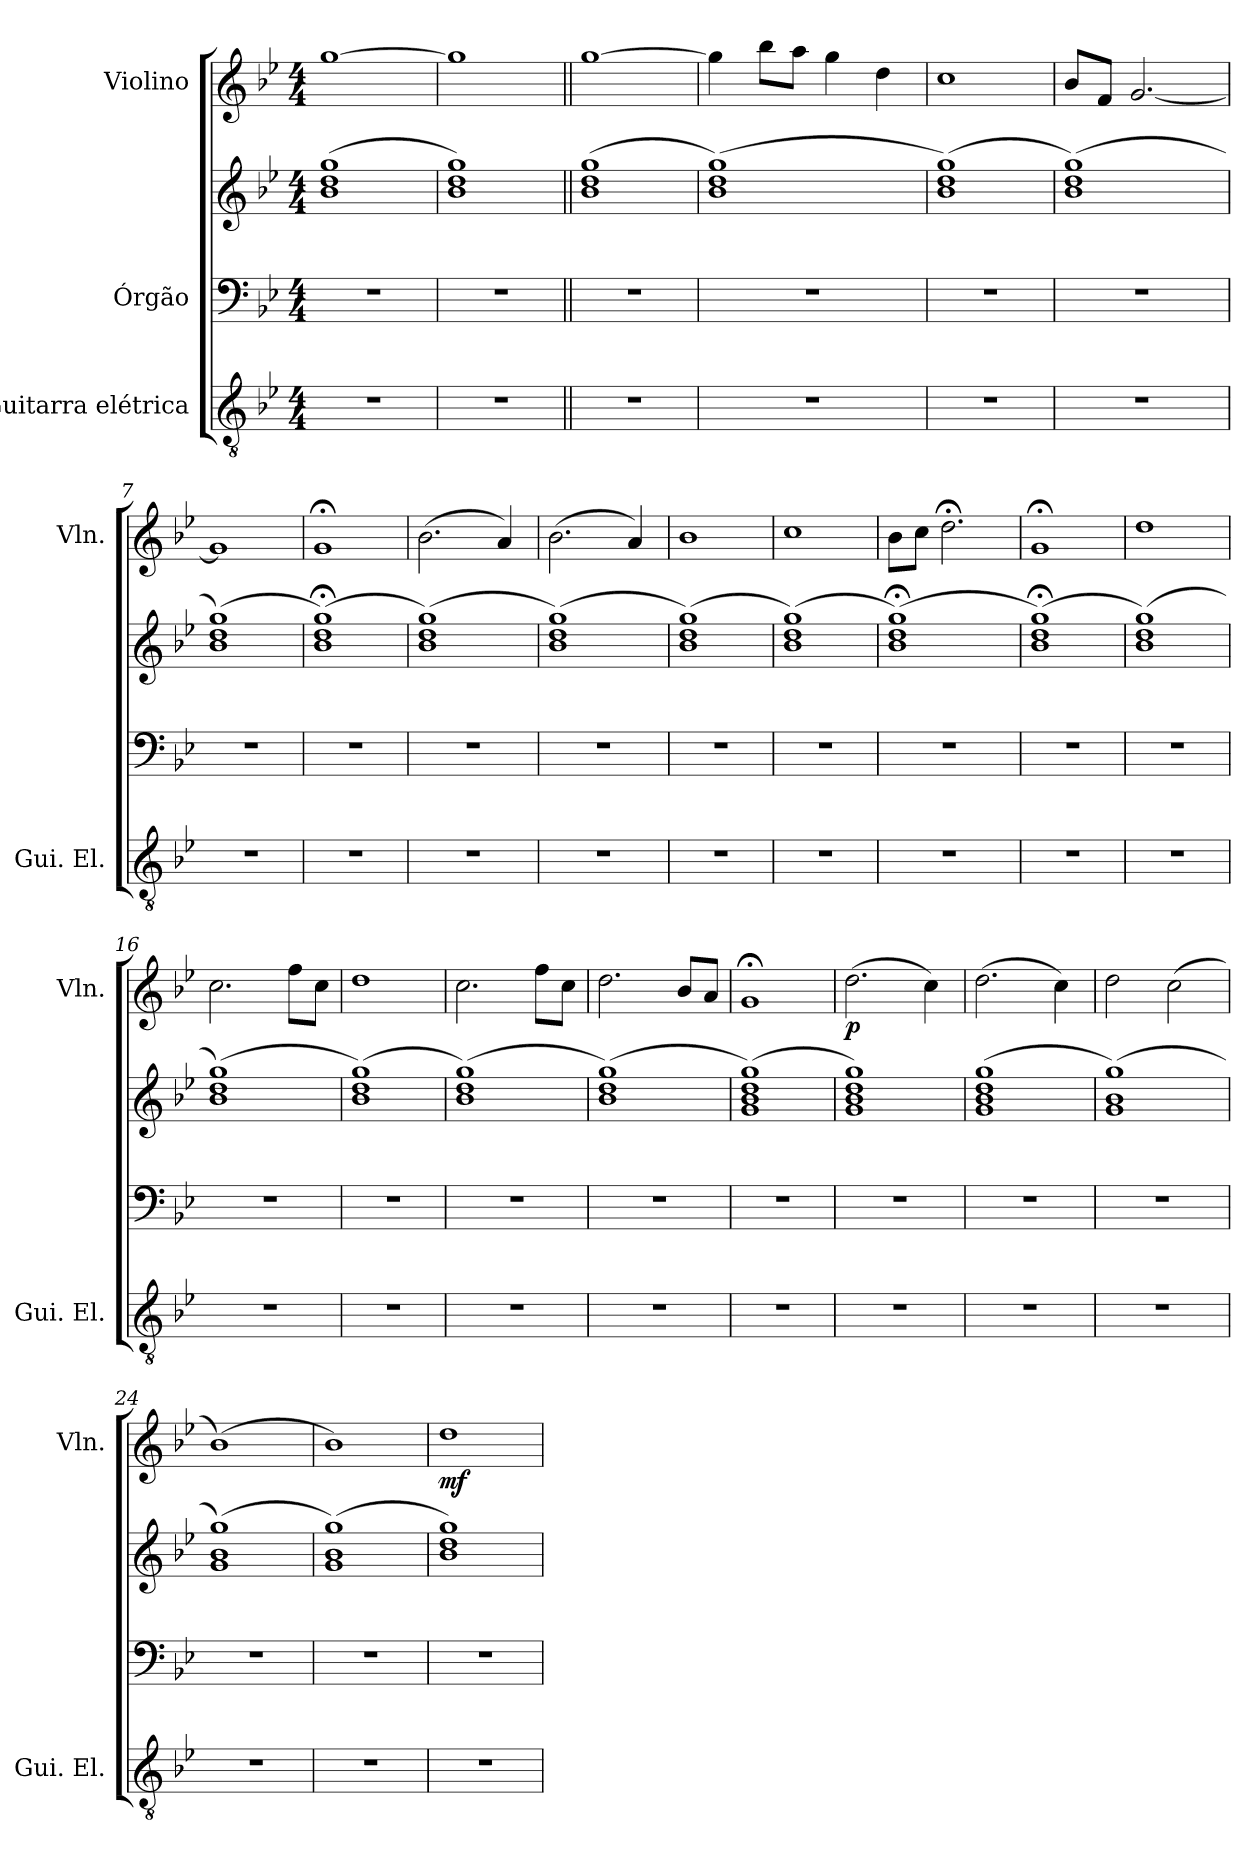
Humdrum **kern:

**kern	**kern	**kern	**kern	**dynam
*part3	*part2	*part2	*part1	*part1
*staff4	*staff3	*staff2	*staff1	*staff1
*I"Guitarra elétrica	*I"Órgão	*	*I"Violino	*
*I'Gui. El.	*	*	*I'Vln.	*
*clefGv2	*clefF4	*clefG2	*clefG2	*
*k[b-e-]	*k[b-e-]	*k[b-e-]	*k[b-e-]	*
*M4/4	*M4/4	*M4/4	*M4/4	*
=1	=1	=1	=1	=1
1r	1r	(1b- 1dd 1gg	[1gg	.
=2	=2	=2	=2	=2
1r	1r	1b- 1dd 1gg)	1gg]	.
=3||	=3||	=3||	=3||	=3||
1r	1r	(1b- 1dd 1gg	[1gg	.
=4	=4	=4	=4	=4
1r	1r	(1b- 1dd 1gg)	4gg\]	.
.	.	.	8bb-\L	.
.	.	.	8aa\J	.
.	.	.	4gg\	.
.	.	.	4dd\	.
=5	=5	=5	=5	=5
1r	1r	(1b- 1dd 1gg)	1cc	.
=6	=6	=6	=6	=6
1r	1r	(1b- 1dd 1gg)	8b-/L	.
.	.	.	8f/J	.
.	.	.	[2.g/	.
=7	=7	=7	=7	=7
1r	1r	(1b- 1dd 1gg)	1g]	.
=8	=8	=8	=8	=8
1r	1r	(1b-;< 1dd;< 1gg;<)	1g;<	.
=9	=9	=9	=9	=9
1r	1r	(1b- 1dd 1gg)	(2.b-\	.
.	.	.	4a/)	.
=10	=10	=10	=10	=10
1r	1r	(1b- 1dd 1gg)	(2.b-\	.
.	.	.	4a/)	.
!!LO:LB:g=z
=11	=11	=11	=11	=11
1r	1r	(1b- 1dd 1gg)	1b-	.
=12	=12	=12	=12	=12
1r	1r	(1b- 1dd 1gg)	1cc	.
=13	=13	=13	=13	=13
1r	1r	(1b-;< 1dd;< 1gg;<)	8b-\L	.
.	.	.	8cc\J	.
.	.	.	2.dd;<\	.
=14	=14	=14	=14	=14
1r	1r	(1b-;< 1dd;< 1gg;<)	1g;<	.
=15	=15	=15	=15	=15
1r	1r	(1b- 1dd 1gg)	1dd	.
=16	=16	=16	=16	=16
1r	1r	(1b- 1dd 1gg)	2.cc\	.
.	.	.	8ff\L	.
.	.	.	8cc\J	.
=17	=17	=17	=17	=17
1r	1r	(1b- 1dd 1gg)	1dd	.
=18	=18	=18	=18	=18
1r	1r	(1b- 1dd 1gg)	2.cc\	.
.	.	.	8ff\L	.
.	.	.	8cc\J	.
=19	=19	=19	=19	=19
1r	1r	(1b- 1dd 1gg)	2.dd\	.
.	.	.	8b-/L	.
.	.	.	8a/J	.
=20	=20	=20	=20	=20
1r	1r	(1g 1b- 1dd 1gg)	1g;<	.
=21	=21	=21	=21	=21
!	!	!	!	!LO:DY:b
1r	1r	1g 1b- 1dd 1gg)	(2.dd\	p
.	.	.	4cc\)	.
!!LO:LB:g=z
=22	=22	=22	=22	=22
1r	1r	(1g 1b- 1dd 1gg	(2.dd\	.
.	.	.	4cc\)	.
=23	=23	=23	=23	=23
1r	1r	(1g 1b- 1gg)	2dd\	.
.	.	.	(2cc\	.
=24	=24	=24	=24	=24
1r	1r	(1g 1b- 1gg)	(1b-)	.
=25	=25	=25	=25	=25
1r	1r	(1g 1b- 1gg)	1b-)	.
=26	=26	=26	=26	=26
!	!	!	!	!LO:DY:b
1r	1r	1b- 1dd 1gg)	1dd	mf
=	=	=	=	=
*-	*-	*-	*-	*-
